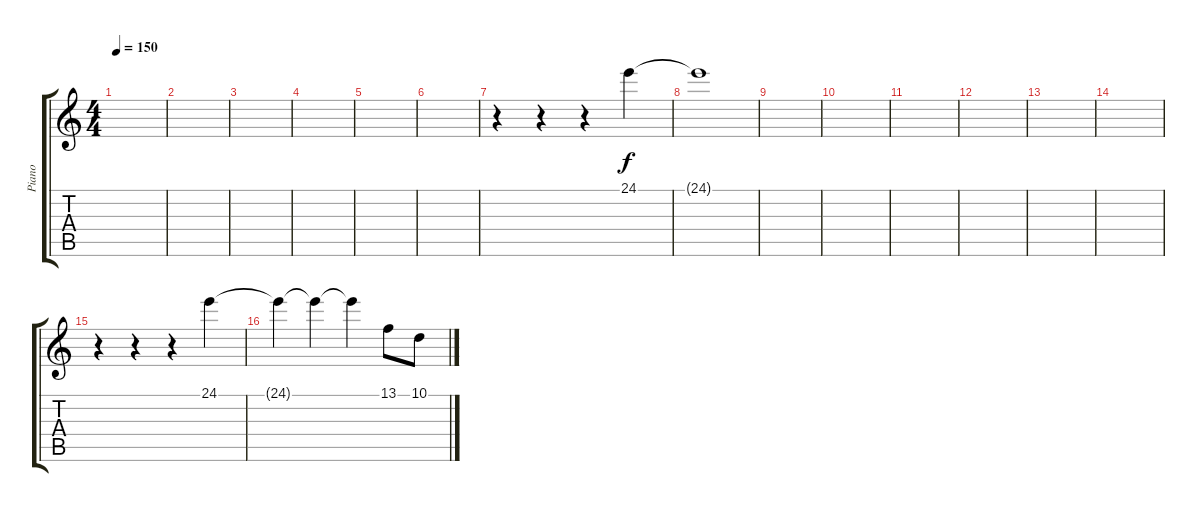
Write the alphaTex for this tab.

\track ("Piano" "Piano") {instrument acousticgrandpiano}
\staff {score tabs}
\tuning (E4 B3 G3 D3 A2 E2) {hide}
\ts (4 4)
\tempo 150
\clef g2
\ks c
|
|
|
|
|
|
r.4 r.4 r.4 24.1.4 |
24.1{t}.1 |
|
|
|
|
|
|
r.4 r.4 r.4 24.1.4 |
24.1{t}.4 24.1{t}.4 24.1{t}.4 13.1.8 10.1.8
